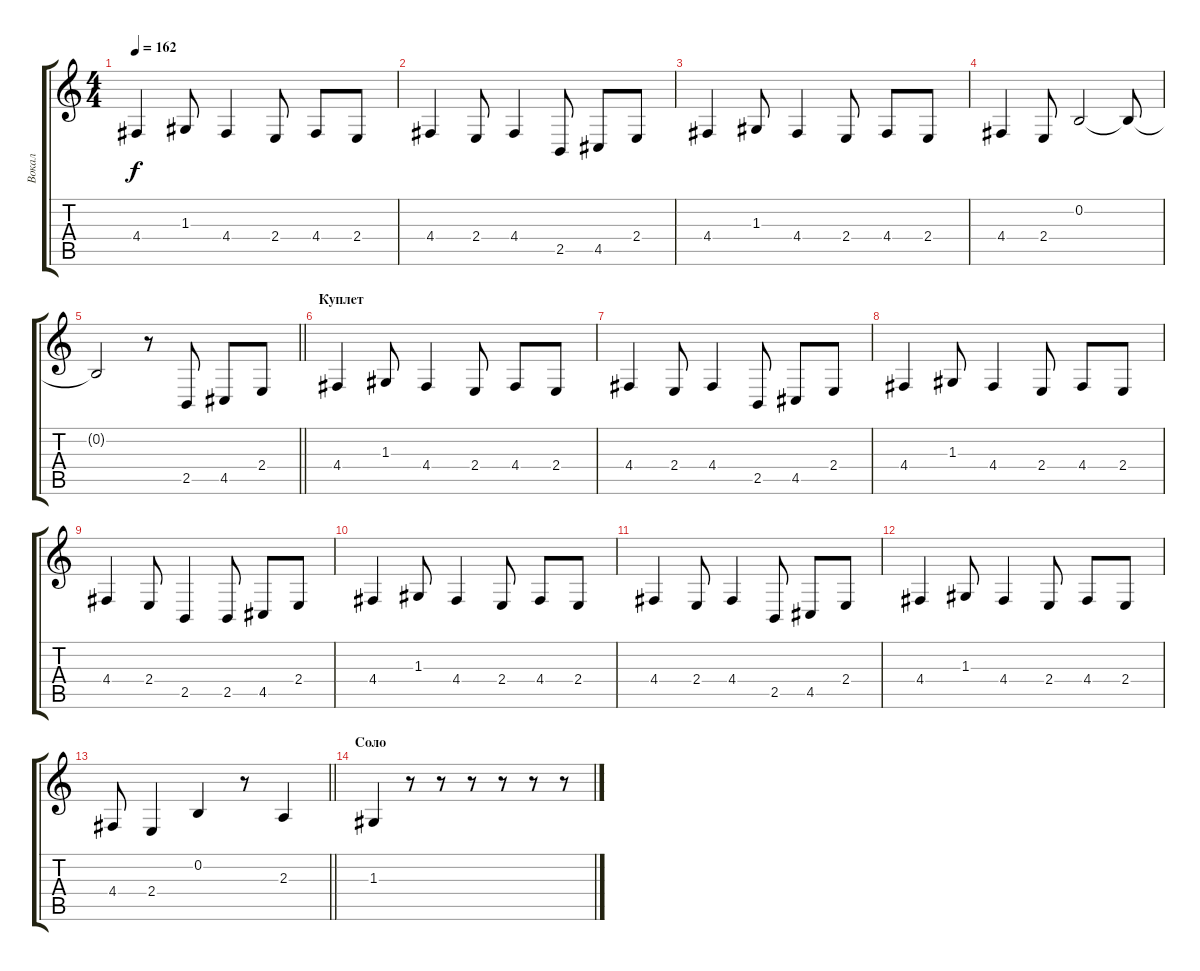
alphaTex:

\track ("Вокал" "Вокал") {instrument flute}
\staff {score tabs}
\tuning (E4 B3 G3 D3 A2 E2) {hide}
\ts (4 4)
\tempo 162
\clef g2
\ks c
4.4.4{dy f} 1.3.8 4.4.4 2.4.8 4.4.8 2.4.8 |
4.4.4 2.4.8 4.4.4 2.5.8 4.5.8 2.4.8 |
4.4.4 1.3.8 4.4.4 2.4.8 4.4.8 2.4.8 |
4.4.4 2.4.8 0.2.2 0.2{t}.8 |
\barLineRight lightlight
0.2{t}.2 r.8 2.5.8 4.5.8 2.4.8 |
\section ("" "Куплет")
4.4.4 1.3.8 4.4.4 2.4.8 4.4.8 2.4.8 |
4.4.4 2.4.8 4.4.4 2.5.8 4.5.8 2.4.8 |
4.4.4 1.3.8 4.4.4 2.4.8 4.4.8 2.4.8 |
4.4.4 2.4.8 2.5.4 2.5.8 4.5.8 2.4.8 |
4.4.4 1.3.8 4.4.4 2.4.8 4.4.8 2.4.8 |
4.4.4 2.4.8 4.4.4 2.5.8 4.5.8 2.4.8 |
4.4.4 1.3.8 4.4.4 2.4.8 4.4.8 2.4.8 |
\barLineRight lightlight
4.4.8 2.4.4 0.2.4 r.8 2.3.4 |
\section ("" "Соло")
1.3.4 r.8 r.8 r.8 r.8 r.8 r.8
